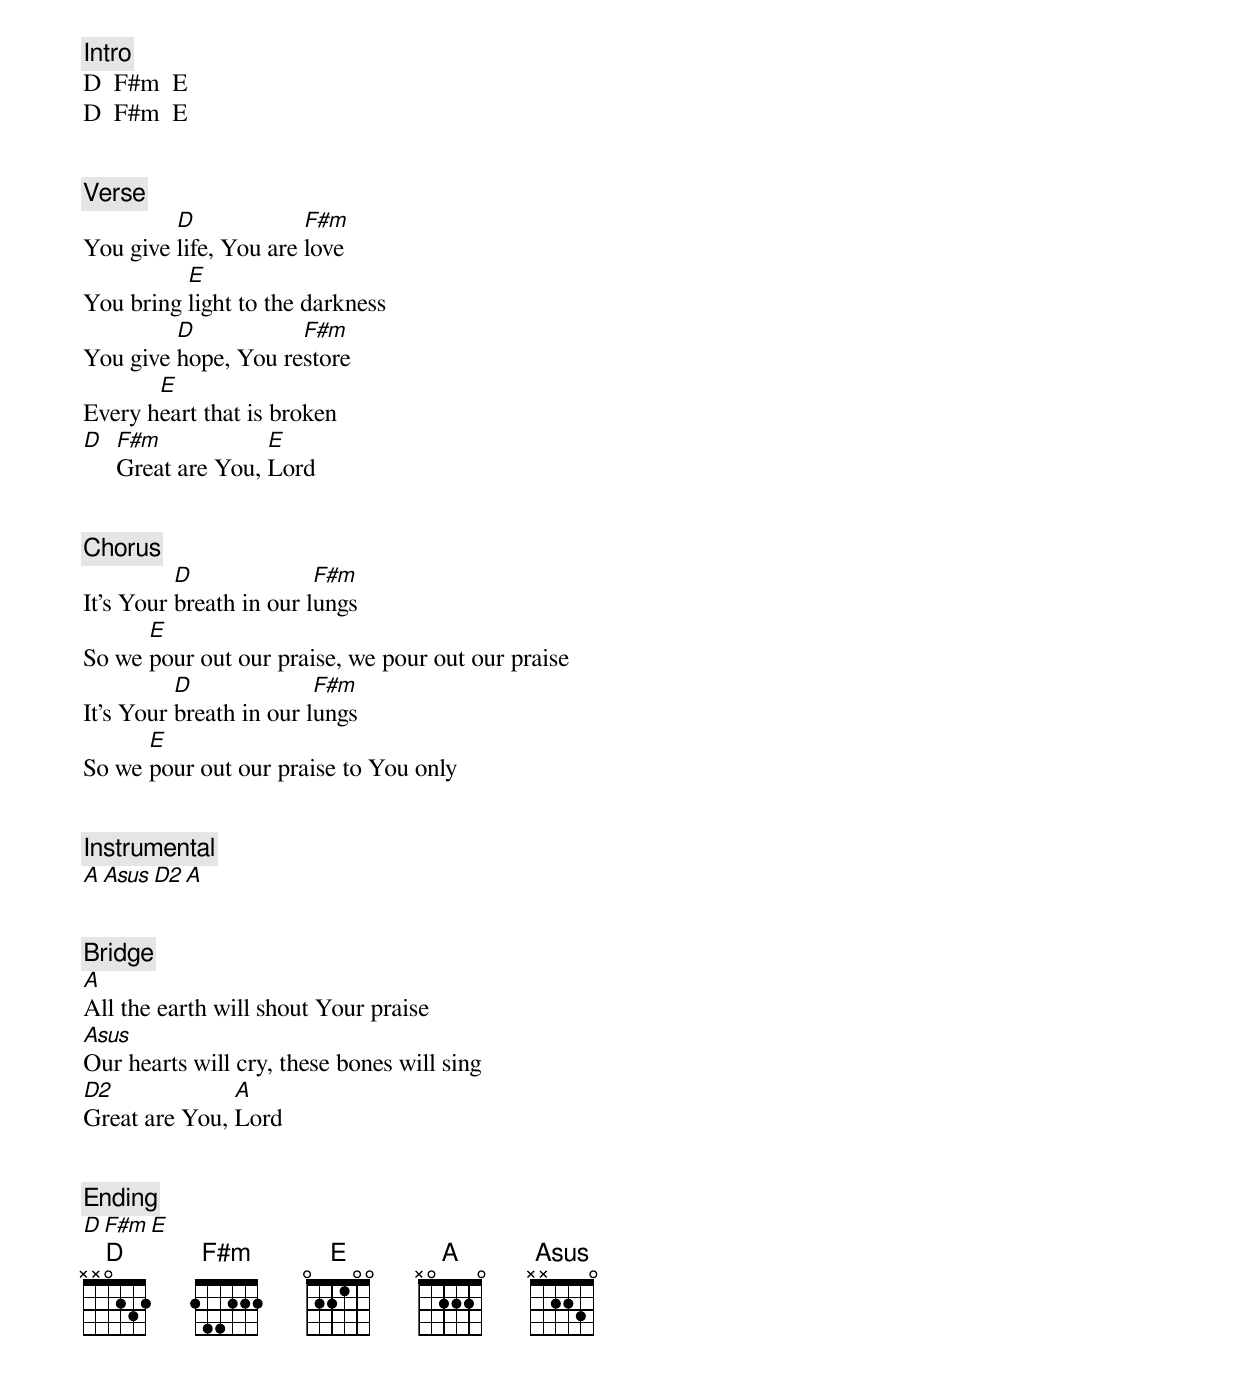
[Intro]
D  F#m  E
D  F#m  E


[Verse]
         D             F#m
You give life, You are love
          E
You bring light to the darkness
         D           F#m
You give hope, You restore
       E
Every heart that is broken
D F#m            E
  Great are You, Lord


[Chorus]
          D              F#m
It's Your breath in our lungs
      E
So we pour out our praise, we pour out our praise
          D              F#m
It's Your breath in our lungs
      E
So we pour out our praise to You only


[Instrumental]
A   Asus   D2   A


[Bridge]
A
All the earth will shout Your praise
Asus
Our hearts will cry, these bones will sing
D2             A
Great are You, Lord


[Ending]
D  F#m  E
